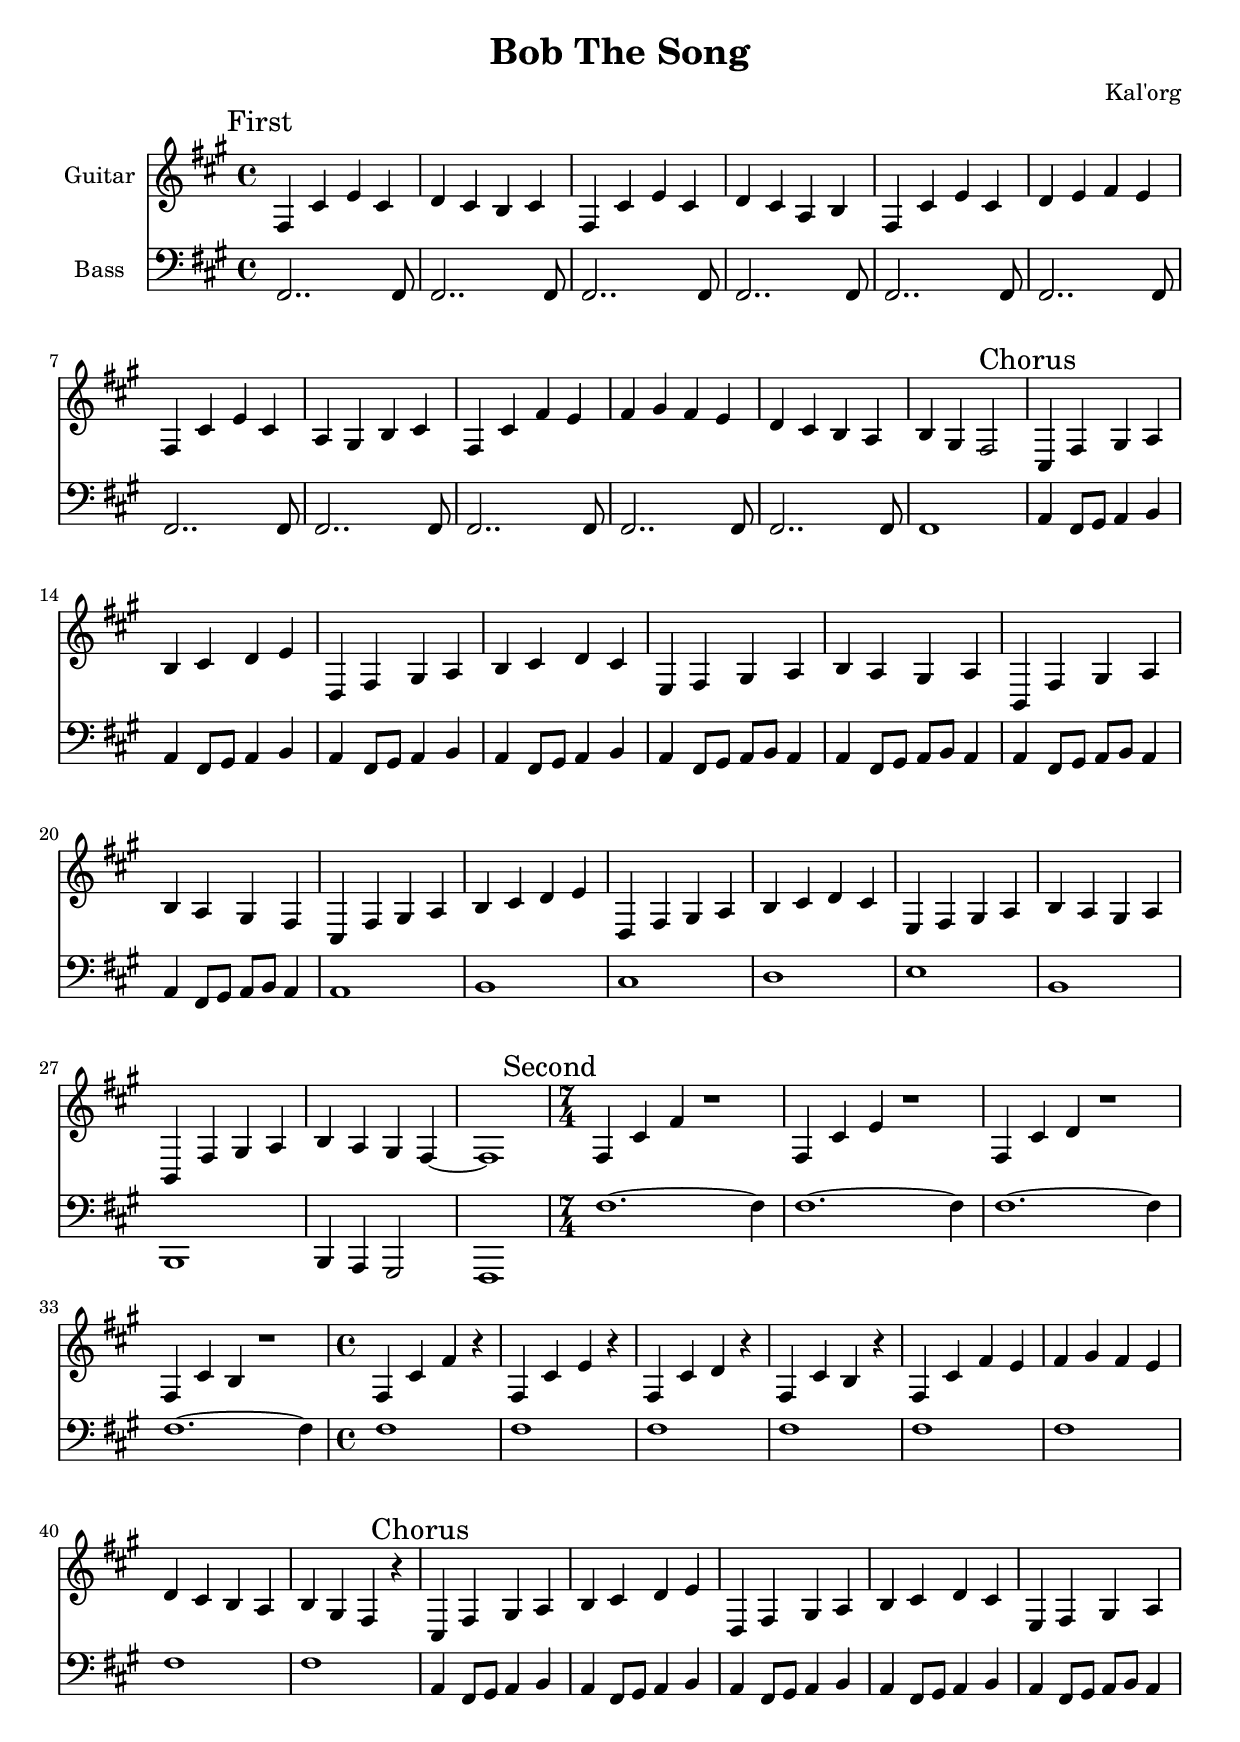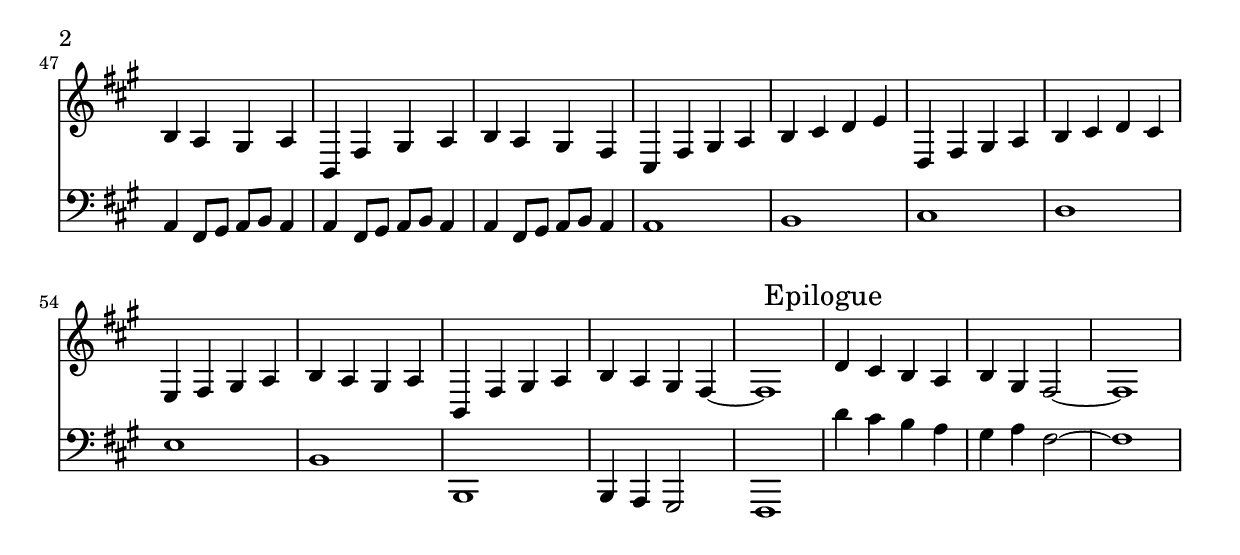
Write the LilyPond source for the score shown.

\version "2.19.82"

\header {
  title = "Bob The Song"
  composer = "Kal'org"
}


g_first = \relative fis {
  fis4 cis' e cis | d cis b cis |
  fis, cis' e cis | d cis a b |
  fis cis' e cis | d e fis e |
  fis, cis' e cis | a gis b cis |
  fis, cis' fis e | fis gis fis e | d cis b a | b gis fis2 |
}

b_first = \relative c {
  fis,2.. fis8 | fis2.. fis8 |
  fis2.. fis8 | fis2.. fis8 |
  fis2.. fis8 | fis2.. fis8 |
  fis2.. fis8 | fis2.. fis8 |
  fis2.. fis8 | fis2.. fis8 | fis2.. fis8 | fis1 |
}


g_chorus = \relative fis {
  cis4 fis gis a | b cis d e |
  d, fis gis a | b cis d cis |
  e, fis gis a | b a gis a |
  b, fis' gis a | b a gis fis |

  cis fis gis a | b cis d e |
  d, fis gis a | b cis d cis |
  e, fis gis a | b a gis a |
  
  b, fis' gis a | b4 a gis fis~ | fis1 | 
}

b_chorus = \relative c, {
  a'4 fis8 gis8 a4 b4 |
  a4 fis8 gis8 a4 b4 |
  a4 fis8 gis8 a4 b4 |
  a4 fis8 gis8 a4 b4 |

  a4 fis8 gis8 a8 b8 a4 |
  a4 fis8 gis8 a8 b8 a4 |
  a4 fis8 gis8 a8 b8 a4 |
  a4 fis8 gis8 a8 b8 a4 |

  a1 | b1 | cis1 | d1 |
  e1 | b1 | b,1 | b4 a gis2 | fis1 |
}


g_second = \relative fis {
  \time 7/4
  fis4 cis' fis r1 |
  fis,4 cis' e r1 |
  fis,4 cis' d r1 |
  fis,4 cis' b r1 |

  \time 4/4
  fis4 cis' fis r |
  fis,4 cis' e r |
  fis,4 cis' d r |
  fis,4 cis' b r |

  fis4 cis' fis e | fis gis fis e | d cis b a | b gis fis r |
}

b_second = \relative c {
  \time 7/4
  fis1.~ fis4 | fis1.~ fis4 | fis1.~ fis4 | fis1.~ fis4 |

  \time 4/4
  fis1 | fis1 | fis1 | fis1 |
  fis1 | fis1 | fis1 | fis1 |
}


g_epilogue = \relative fis {
  d'4 cis b a | b gis fis2~ | fis1 |
}

b_epilogue = \relative c {
  d'4 cis b a | gis a fis2~ | fis1 |
}


\score {
  <<
    {
      \new Staff \with {
	instrumentName = #"Guitar"
	midiInstrument = #"electric guitar (clean)"
      }

      \key fis \minor

      \mark "First"
      \g_first

      \mark "Chorus"
      \g_chorus

      \mark "Second"
      \g_second

      \mark "Chorus"
      \g_chorus

      \mark "Epilogue"
      \g_epilogue
    }

    {
      \new Staff \with {
        instrumentName = #"Bass"
        midiInstrument = #"electric bass (finger)"
      }
      \key fis \minor
      \clef bass

      %% If the bass sounds an octave higher in MIDI, uncomment this
      %% I think something is wrong with my soundfonts
      %% \transpose c c, {
        \b_first
        \b_chorus
        \b_second
        \b_chorus
        \b_epilogue
      %% }
    }
  >>

  \layout {}
  \midi { \tempo 4 = 200 }
}
